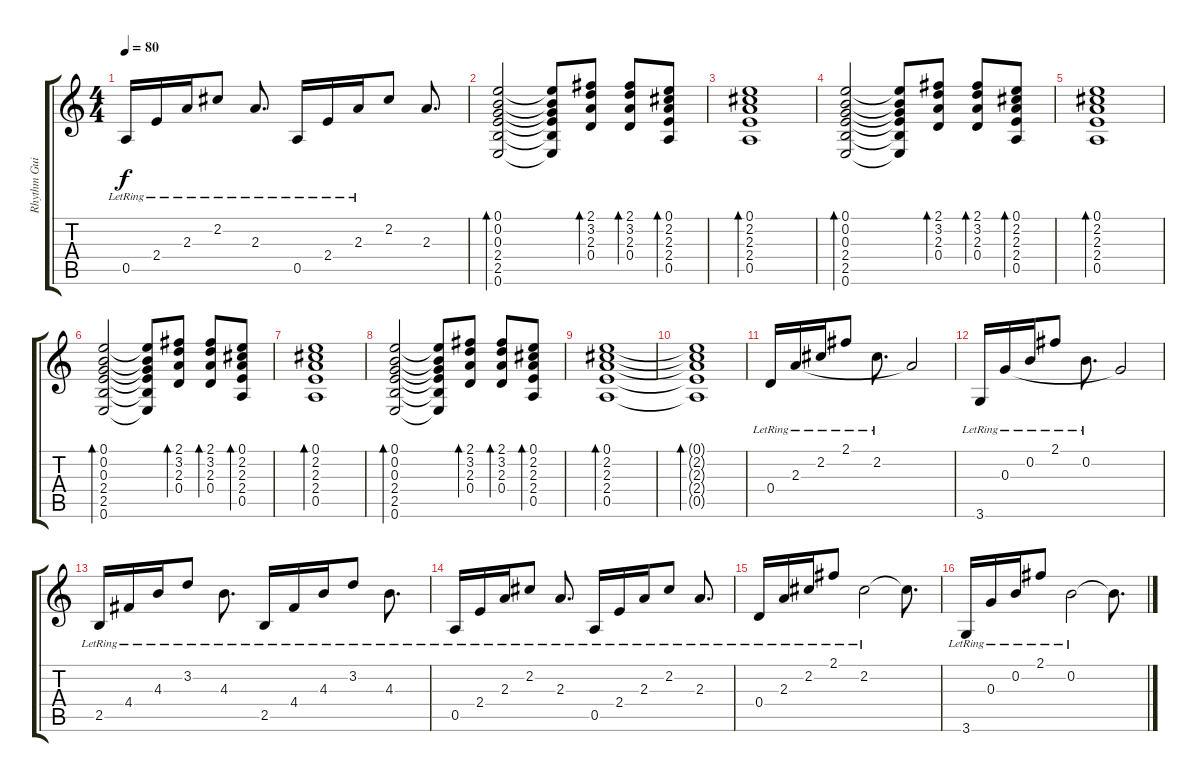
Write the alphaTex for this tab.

\track ("Rhythm Guitar" "Rhythm Gui") {instrument acousticguitarsteel}
\staff {score tabs}
\tuning (E4 B3 G3 D3 A2 E2) {hide}
\ts (4 4)
\tempo 80
\clef g2
\ks c
0.5{lr}.16{dy f} 2.4{lr}.16 2.3{lr}.16 2.2{lr}.8 2.3{lr}.8{d} 0.5{lr}.16 2.4{lr}.16 2.3{lr}.16 2.2.8 2.3.8{d} |
(0.1 0.2 0.3 2.4 2.5 0.6).2{bd 60} (0.1{t} 0.2{t} 0.3{t} 2.4{t} 2.5{t} 0.6{t}).8 (2.1 3.2 2.3 0.4).8{bd 60} (2.1 3.2 2.3 0.4).8{bd 60} (0.1 2.2 2.3 2.4 0.5).8{bd 60} |
(0.1 2.2 2.3 2.4 0.5).1{bd 60} |
(0.1 0.2 0.3 2.4 2.5 0.6).2{bd 60} (0.1{t} 0.2{t} 0.3{t} 2.4{t} 2.5{t} 0.6{t}).8 (2.1 3.2 2.3 0.4).8{bd 60} (2.1 3.2 2.3 0.4).8{bd 60} (0.1 2.2 2.3 2.4 0.5).8{bd 60} |
(0.1 2.2 2.3 2.4 0.5).1{bd 60} |
(0.1 0.2 0.3 2.4 2.5 0.6).2{bd 60} (0.1{t} 0.2{t} 0.3{t} 2.4{t} 2.5{t} 0.6{t}).8 (2.1 3.2 2.3 0.4).8{bd 60} (2.1 3.2 2.3 0.4).8{bd 60} (0.1 2.2 2.3 2.4 0.5).8{bd 60} |
(0.1 2.2 2.3 2.4 0.5).1{bd 60} |
(0.1 0.2 0.3 2.4 2.5 0.6).2{bd 60} (0.1{t} 0.2{t} 0.3{t} 2.4{t} 2.5{t} 0.6{t}).8 (2.1 3.2 2.3 0.4).8{bd 60} (2.1 3.2 2.3 0.4).8{bd 60} (0.1 2.2 2.3 2.4 0.5).8{bd 60} |
(0.1 2.2 2.3 2.4 0.5).1{bd 60} |
(0.1{t} 2.2{t} 2.3{t} 2.4{t} 0.5{t}).1{bd 60} |
0.4{lr}.16 2.3{lr}.16 2.2{lr}.16 2.1{lr}.8 2.2{lr}.8{d} 2.3{t}.2 |
3.6{lr}.16 0.3{lr}.16 0.2{lr}.16 2.1{lr}.8 0.2{lr}.8{d} 0.3{t}.2 |
2.5{lr}.16 4.4{lr}.16 4.3{lr}.16 3.2{lr}.8 4.3{lr}.8{d} 2.5{lr}.16 4.4{lr}.16 4.3{lr}.16 3.2{lr}.8 4.3{lr}.8{d} |
0.5{lr}.16 2.4{lr}.16 2.3{lr}.16 2.2{lr}.8 2.3{lr}.8{d} 0.5{lr}.16 2.4{lr}.16 2.3{lr}.16 2.2{lr}.8 2.3{lr}.8{d} |
0.4{lr}.16 2.3{lr}.16 2.2{lr}.16 2.1{lr}.8 2.2{lr}.2 2.2{t}.8{d} |
3.6{lr}.16 0.3{lr}.16 0.2{lr}.16 2.1{lr}.8 0.2{lr}.2 0.2{t}.8{d}
